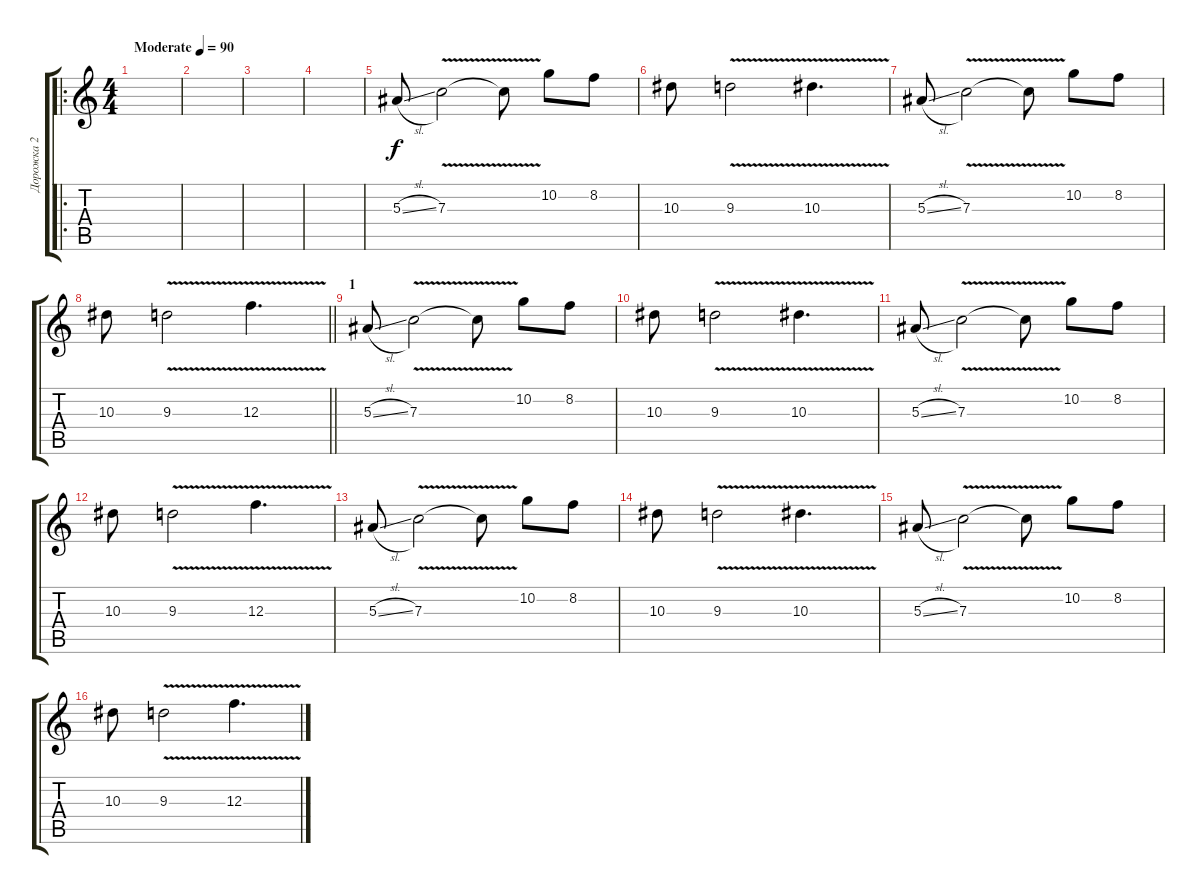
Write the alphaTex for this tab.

\track ("Дорожка 2" "Дорожка 2") {instrument acousticguitarsteel}
\staff {score tabs}
\tuning (D4 A3 F3 C3 G2 C2) {hide}
\ro
\ts (4 4)
\tempo (90 "Moderate")
\clef g2
\ks c
|
|
|
|
5.3{sl}.8 7.3{v}.2 7.3{t}.8 10.2.8 8.2.8 |
10.3.8 9.3{v}.2 10.3{v}.4{d} |
5.3{sl}.8 7.3{v}.2 7.3{t}.8 10.2.8 8.2.8 |
\barLineRight lightlight
10.3.8 9.3{v}.2 12.3{v}.4{d} |
\section ("" "1")
5.3{sl}.8 7.3{v}.2 7.3{t}.8 10.2.8 8.2.8 |
10.3.8 9.3{v}.2 10.3{v}.4{d} |
5.3{sl}.8 7.3{v}.2 7.3{t}.8 10.2.8 8.2.8 |
10.3.8 9.3{v}.2 12.3{v}.4{d} |
5.3{sl}.8 7.3{v}.2 7.3{t}.8 10.2.8 8.2.8 |
10.3.8 9.3{v}.2 10.3{v}.4{d} |
5.3{sl}.8 7.3{v}.2 7.3{t}.8 10.2.8 8.2.8 |
10.3.8 9.3{v}.2 12.3{v}.4{d}
